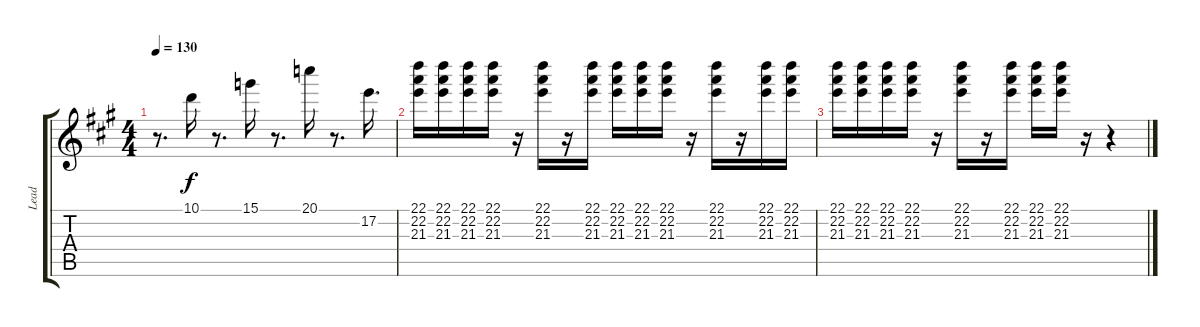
\track ("Lead" "Lead") {instrument overdrivenguitar}
\staff {score tabs}
\tuning (E4 B3 G3 D3 A2 E2) {hide}
\ts (4 4)
\tempo 130
\clef g2
\ks a
r.8{d dy f} 10.1.16 r.8{d} 15.1.16 r.8{d} 20.1.16 r.8{d} 17.2.16{d} |
(22.1 22.2 21.3).16 (22.1 22.2 21.3).16 (22.1 22.2 21.3).16 (22.1 22.2 21.3).16 r.16 (22.1 22.2 21.3).16 r.16 (22.1 22.2 21.3).16 (22.1 22.2 21.3).16 (22.1 22.2 21.3).16 (22.1 22.2 21.3).16 r.16 (22.1 22.2 21.3).16 r.16 (22.1 22.2 21.3).16 (22.1 22.2 21.3).16 |
(22.1 22.2 21.3).16 (22.1 22.2 21.3).16 (22.1 22.2 21.3).16 (22.1 22.2 21.3).16 r.16 (22.1 22.2 21.3).16 r.16 (22.1 22.2 21.3).16 (22.1 22.2 21.3).16 (22.1 22.2 21.3).16 r.16 r.4
